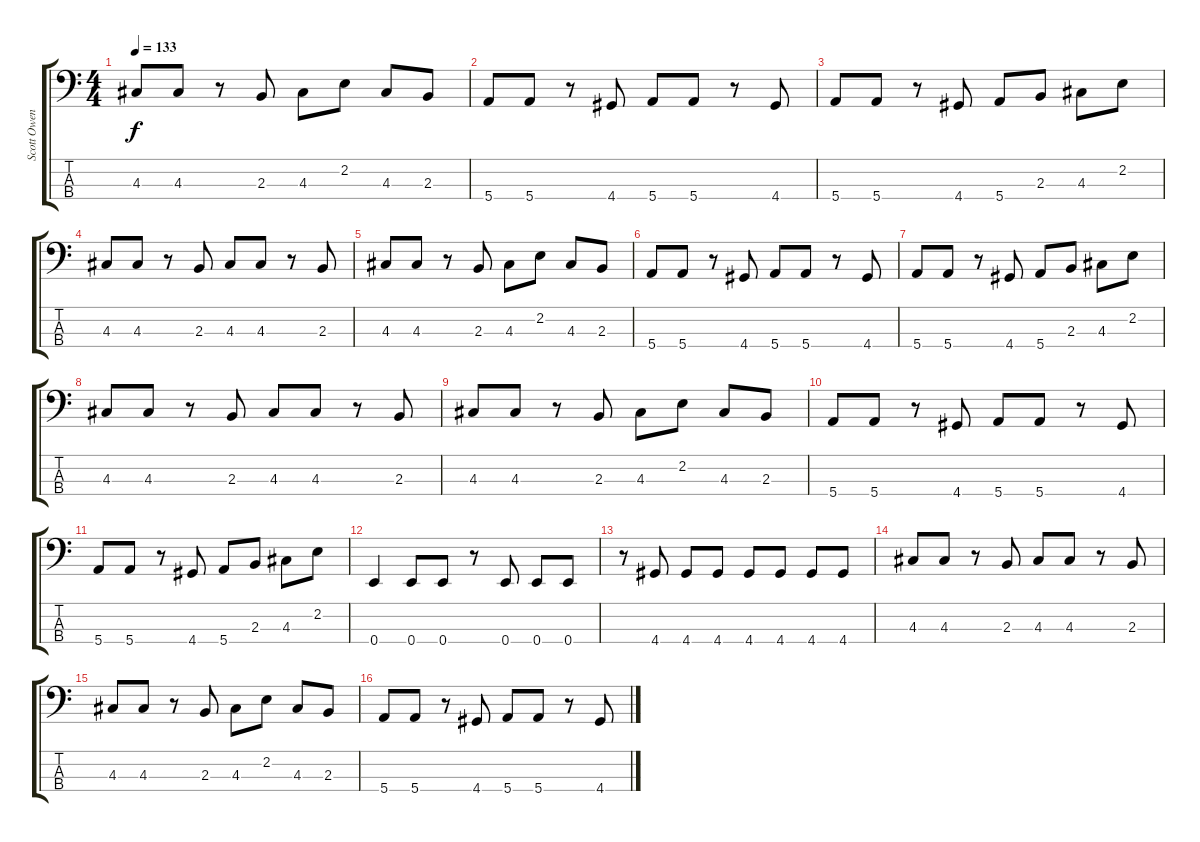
\track ("Scott Owen" "Scott Owen") {instrument electricbassfinger}
\staff {score tabs}
\tuning (G2 D2 A1 E1) {hide}
\ts (4 4)
\tempo 133
\clef f4
\ks c
4.3.8{dy f} 4.3.8 r.8 2.3.8 4.3.8 2.2.8 4.3.8 2.3.8 |
5.4.8 5.4.8 r.8 4.4.8 5.4.8 5.4.8 r.8 4.4.8 |
5.4.8 5.4.8 r.8 4.4.8 5.4.8 2.3.8 4.3.8 2.2.8 |
4.3.8 4.3.8 r.8 2.3.8 4.3.8 4.3.8 r.8 2.3.8 |
4.3.8 4.3.8 r.8 2.3.8 4.3.8 2.2.8 4.3.8 2.3.8 |
5.4.8 5.4.8 r.8 4.4.8 5.4.8 5.4.8 r.8 4.4.8 |
5.4.8 5.4.8 r.8 4.4.8 5.4.8 2.3.8 4.3.8 2.2.8 |
4.3.8 4.3.8 r.8 2.3.8 4.3.8 4.3.8 r.8 2.3.8 |
4.3.8 4.3.8 r.8 2.3.8 4.3.8 2.2.8 4.3.8 2.3.8 |
5.4.8 5.4.8 r.8 4.4.8 5.4.8 5.4.8 r.8 4.4.8 |
5.4.8 5.4.8 r.8 4.4.8 5.4.8 2.3.8 4.3.8 2.2.8 |
0.4.4 0.4.8 0.4.8 r.8 0.4.8 0.4.8 0.4.8 |
r.8 4.4.8 4.4.8 4.4.8 4.4.8 4.4.8 4.4.8 4.4.8 |
4.3.8 4.3.8 r.8 2.3.8 4.3.8 4.3.8 r.8 2.3.8 |
4.3.8 4.3.8 r.8 2.3.8 4.3.8 2.2.8 4.3.8 2.3.8 |
5.4.8 5.4.8 r.8 4.4.8 5.4.8 5.4.8 r.8 4.4.8
